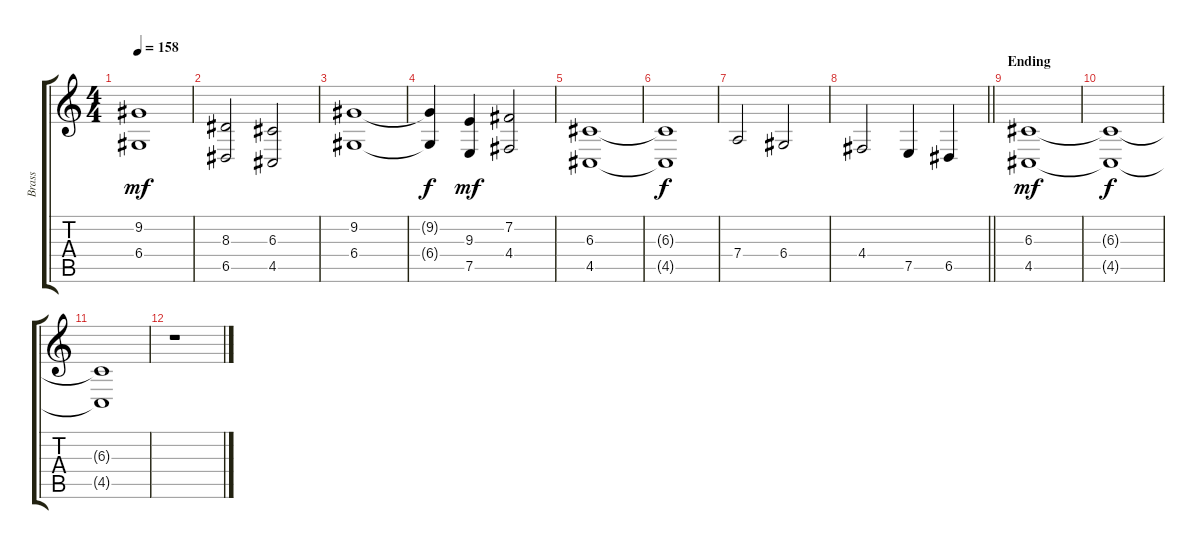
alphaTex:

\track ("Brass" "Brass") {instrument brasssection}
\staff {score tabs}
\tuning (E4 B3 G3 D3 A2 E2) {hide}
\ts (4 4)
\tempo 158
\clef g2
\ks c
(9.2 6.4).1{dy mf} |
(8.3 6.5).2 (6.3 4.5).2 |
(9.2 6.4).1 |
(9.2{t} 6.4{t}).4{dy f} (9.3 7.5).4{dy mf} (7.2 4.4).2 |
(6.3 4.5).1 |
(6.3{t} 4.5{t}).1{dy f} |
7.4.2 6.4.2 |
\barLineRight lightlight
4.4.2 7.5.4 6.5.4 |
\section ("" "Ending")
(6.3 4.5).1{dy mf} |
(6.3{t} 4.5{t}).1{dy f} |
(6.3{t} 4.5{t}).1{volume 4} |
r.1
